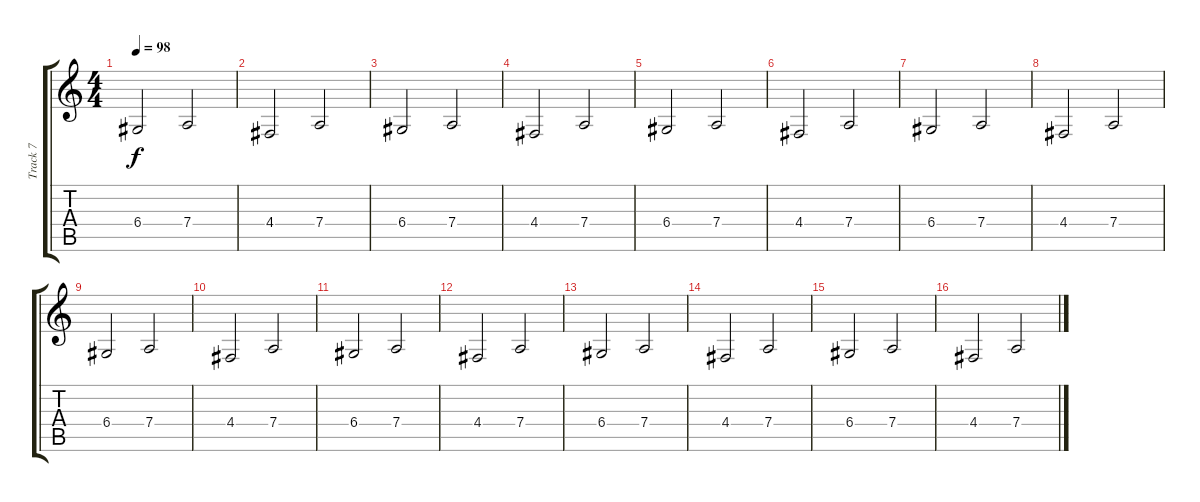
\track ("Track 7" "Track 7") {instrument fx6goblins}
\staff {score tabs}
\tuning (E4 B3 G3 D3 A2 E2) {hide}
\ts (4 4)
\tempo 98
\clef g2
\ks c
6.4.2{dy f} 7.4.2 |
4.4.2 7.4.2 |
6.4.2 7.4.2 |
4.4.2 7.4.2 |
6.4.2 7.4.2 |
4.4.2 7.4.2 |
6.4.2 7.4.2 |
4.4.2 7.4.2 |
6.4.2 7.4.2 |
4.4.2 7.4.2 |
6.4.2 7.4.2 |
4.4.2 7.4.2 |
6.4.2{volume 14 instrument fx6goblins} 7.4.2 |
4.4.2 7.4.2 |
6.4.2 7.4.2 |
4.4.2 7.4.2
